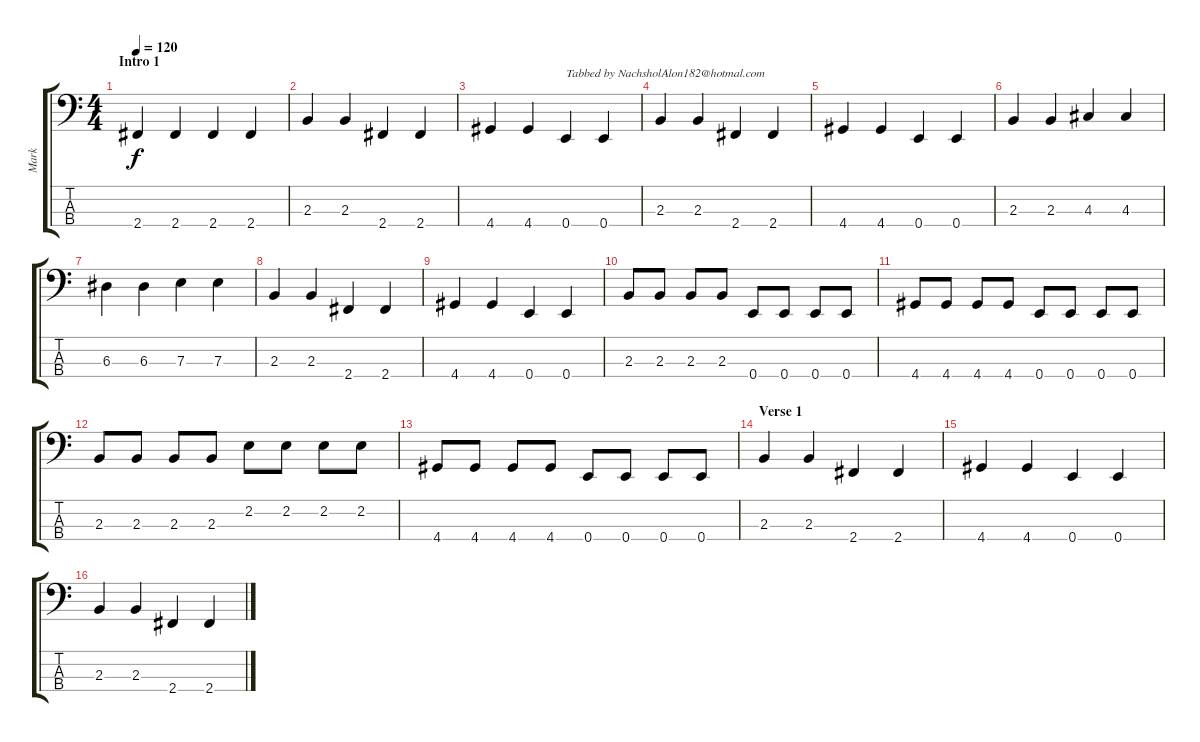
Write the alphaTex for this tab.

\track ("Mark" "Mark") {instrument electricbasspick}
\staff {score tabs}
\tuning (G2 D2 A1 E1) {hide}
\ts (4 4)
\section ("" "Intro 1")
\tempo 120
\clef f4
\ks c
2.4.4{dy f instrument electricbasspick} 2.4.4 2.4.4 2.4.4 |
2.3.4 2.3.4 2.4.4 2.4.4 |
4.4.4 4.4.4 0.4.4{txt "Tabbed by NachsholAlon182@hotmal.com"} 0.4.4 |
2.3.4 2.3.4 2.4.4 2.4.4 |
4.4.4 4.4.4 0.4.4 0.4.4 |
2.3.4 2.3.4 4.3.4 4.3.4 |
6.3.4 6.3.4 7.3.4 7.3.4 |
2.3.4 2.3.4 2.4.4 2.4.4 |
4.4.4 4.4.4 0.4.4 0.4.4 |
2.3.8 2.3.8 2.3.8 2.3.8 0.4.8 0.4.8 0.4.8 0.4.8 |
4.4.8 4.4.8 4.4.8 4.4.8 0.4.8 0.4.8 0.4.8 0.4.8 |
2.3.8 2.3.8 2.3.8 2.3.8 2.2.8 2.2.8 2.2.8 2.2.8 |
4.4.8 4.4.8 4.4.8 4.4.8 0.4.8 0.4.8 0.4.8 0.4.8 |
\section ("" "Verse 1")
2.3.4 2.3.4 2.4.4 2.4.4 |
4.4.4 4.4.4 0.4.4 0.4.4 |
2.3.4 2.3.4 2.4.4 2.4.4
